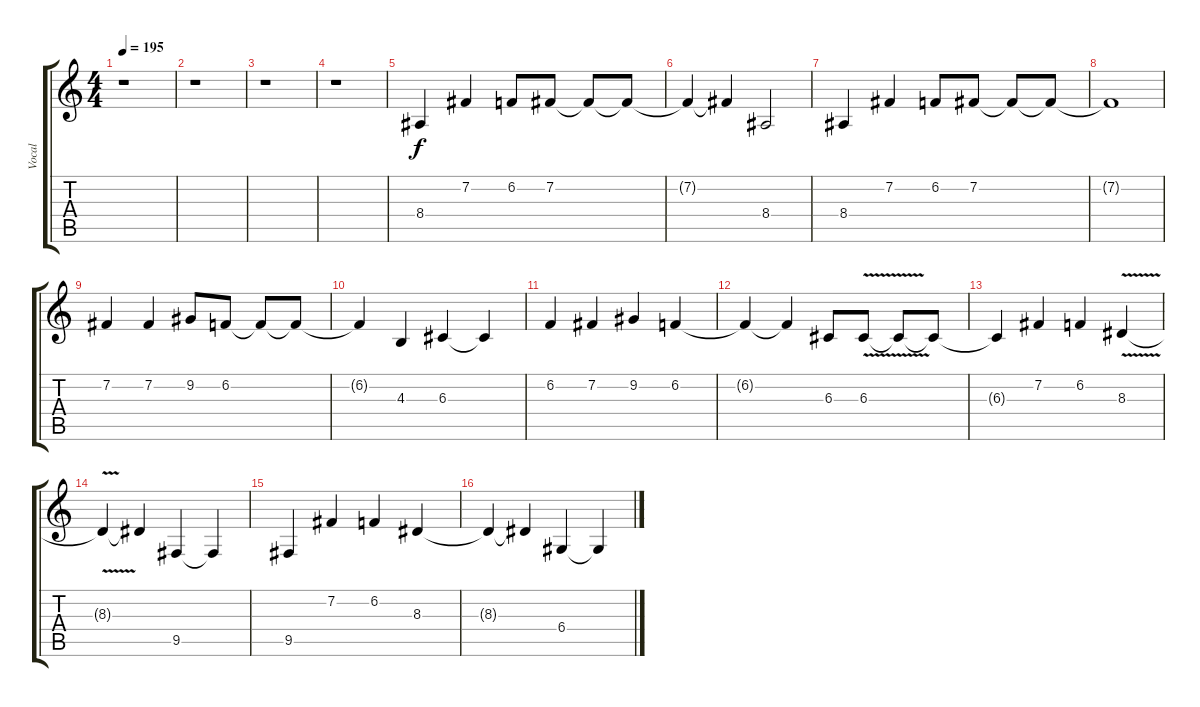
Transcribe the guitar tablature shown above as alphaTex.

\track ("Vocal" "Vocal") {instrument synthstrings1}
\staff {score tabs}
\tuning (E4 B3 G3 D3 A2 E2) {hide}
\ts (4 4)
\tempo 195
\clef g2
\ks c
r.1{dy f} |
r.1 |
r.1 |
r.1 |
8.4.4 7.2.4 6.2.8 7.2.8 7.2{t}.8 7.2{t}.8 |
7.2{t}.4 7.2{t}.4 8.4.2 |
8.4.4 7.2.4 6.2.8 7.2.8 7.2{t}.8 7.2{t}.8 |
7.2{t}.1 |
7.2.4 7.2.4 9.2.8 6.2.8 6.2{t}.8 6.2{t}.8 |
6.2{t}.4 4.3.4 6.3.4 6.3{t}.4 |
6.2.4 7.2.4 9.2.4 6.2.4 |
6.2{t}.4 6.2{t}.4 6.3.8 6.3{v}.8 6.3{t}.8 6.3{t}.8 |
6.3{t}.4 7.2.4 6.2.4 8.3{v}.4 |
8.3{t}.4 8.3{t}.4 9.5.4 9.5{t}.4 |
9.5.4 7.2.4 6.2.4 8.3.4 |
8.3{t}.4 8.3{t}.4 6.4.4 6.4{t}.4
